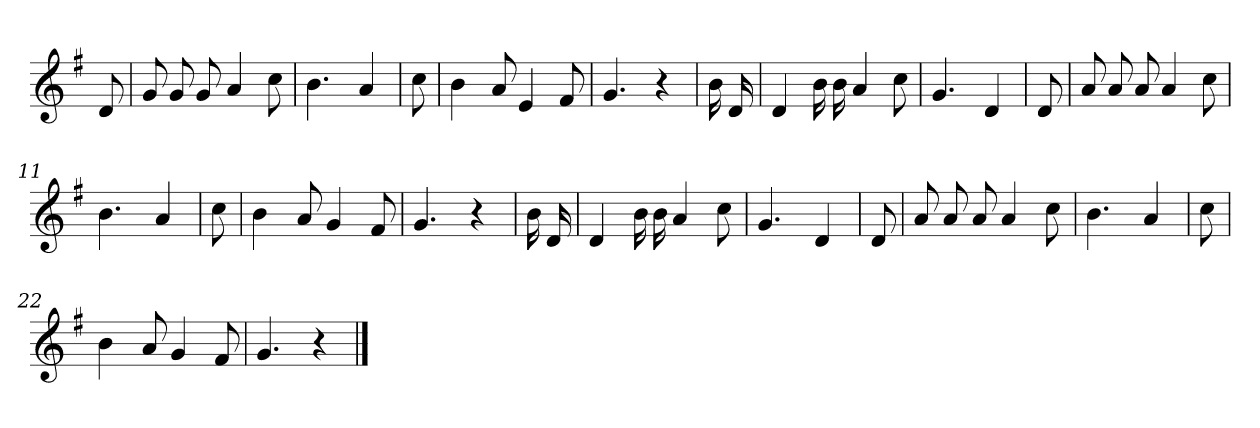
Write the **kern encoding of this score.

**kern
*part1
*staff1
*clefG2
*k[f#]
*G:
=
8d
=1
8g
8g
8g
4a
8cc
=2
4.b
4a
=3
8cc
=4
4b
8a
4e
8f#
=5
4.g
4r
=6
16b
16d
=7
4d
16b
16b
4a
8cc
=8
4.g
4d
=9
8d
=10
8a
8a
8a
4a
8cc
=11
4.b
4a
=12
8cc
=13
4b
8a
4g
8f#
=14
4.g
4r
=15
16b
16d
=16
4d
16b
16b
4a
8cc
=17
4.g
4d
=18
8d
=19
8a
8a
8a
4a
8cc
=20
4.b
4a
=21
8cc
=22
4b
8a
4g
8f#
=23
4.g
4r
==
*-
